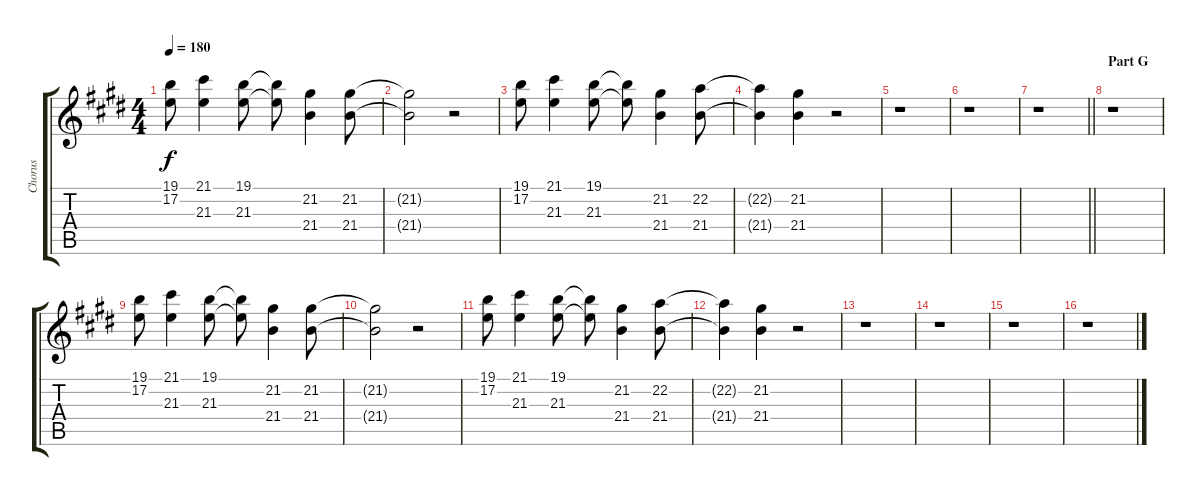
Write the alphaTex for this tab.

\track ("Chorus" "Chorus") {instrument trumpet}
\staff {score tabs}
\tuning (E4 B3 G3 D3 A2 E2) {hide}
\ts (4 4)
\tempo 180
\clef g2
\ks e
(19.1 17.2).8{dy f} (21.1 21.3).4 (19.1 21.3).8 (19.1{t} 21.3{t}).8 (21.2 21.4).4 (21.2 21.4).8 |
(21.2{t} 21.4{t}).2 r.2 |
(19.1 17.2).8 (21.1 21.3).4 (19.1 21.3).8 (19.1{t} 21.3{t}).8 (21.2 21.4).4 (22.2 21.4).8 |
(22.2{t} 21.4{t}).4 (21.2 21.4).4 r.2 |
r.1 |
r.1 |
\barLineRight lightlight
r.1 |
\section ("" "Part G")
r.1 |
(19.1 17.2).8 (21.1 21.3).4 (19.1 21.3).8 (19.1{t} 21.3{t}).8 (21.2 21.4).4 (21.2 21.4).8 |
(21.2{t} 21.4{t}).2 r.2 |
(19.1 17.2).8 (21.1 21.3).4 (19.1 21.3).8 (19.1{t} 21.3{t}).8 (21.2 21.4).4 (22.2 21.4).8 |
(22.2{t} 21.4{t}).4 (21.2 21.4).4 r.2 |
r.1 |
r.1 |
r.1 |
r.1
